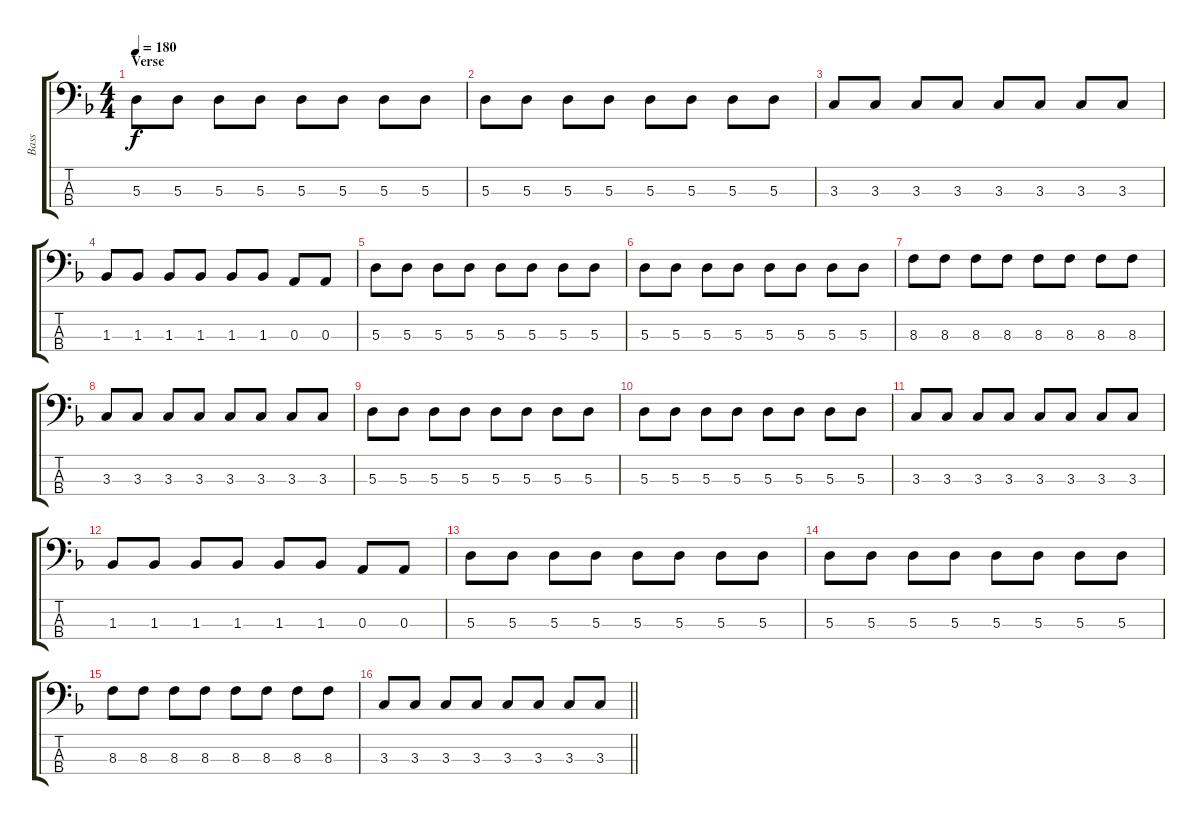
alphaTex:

\track ("Bass" "Bass") {instrument electricbassfinger}
\staff {score tabs}
\tuning (G2 D2 A1 E1) {hide}
\ts (4 4)
\section ("" "Verse")
\tempo 180
\clef f4
\ks dminor
5.3.8{dy f} 5.3.8 5.3.8 5.3.8 5.3.8 5.3.8 5.3.8 5.3.8 |
5.3.8 5.3.8 5.3.8 5.3.8 5.3.8 5.3.8 5.3.8 5.3.8 |
3.3.8 3.3.8 3.3.8 3.3.8 3.3.8 3.3.8 3.3.8 3.3.8 |
1.3.8 1.3.8 1.3.8 1.3.8 1.3.8 1.3.8 0.3.8 0.3.8 |
5.3.8 5.3.8 5.3.8 5.3.8 5.3.8 5.3.8 5.3.8 5.3.8 |
5.3.8 5.3.8 5.3.8 5.3.8 5.3.8 5.3.8 5.3.8 5.3.8 |
8.3.8 8.3.8 8.3.8 8.3.8 8.3.8 8.3.8 8.3.8 8.3.8 |
3.3.8 3.3.8 3.3.8 3.3.8 3.3.8 3.3.8 3.3.8 3.3.8 |
5.3.8 5.3.8 5.3.8 5.3.8 5.3.8 5.3.8 5.3.8 5.3.8 |
5.3.8 5.3.8 5.3.8 5.3.8 5.3.8 5.3.8 5.3.8 5.3.8 |
3.3.8 3.3.8 3.3.8 3.3.8 3.3.8 3.3.8 3.3.8 3.3.8 |
1.3.8 1.3.8 1.3.8 1.3.8 1.3.8 1.3.8 0.3.8 0.3.8 |
5.3.8 5.3.8 5.3.8 5.3.8 5.3.8 5.3.8 5.3.8 5.3.8 |
5.3.8 5.3.8 5.3.8 5.3.8 5.3.8 5.3.8 5.3.8 5.3.8 |
8.3.8 8.3.8 8.3.8 8.3.8 8.3.8 8.3.8 8.3.8 8.3.8 |
\barLineRight lightlight
3.3.8 3.3.8 3.3.8 3.3.8 3.3.8 3.3.8 3.3.8 3.3.8
